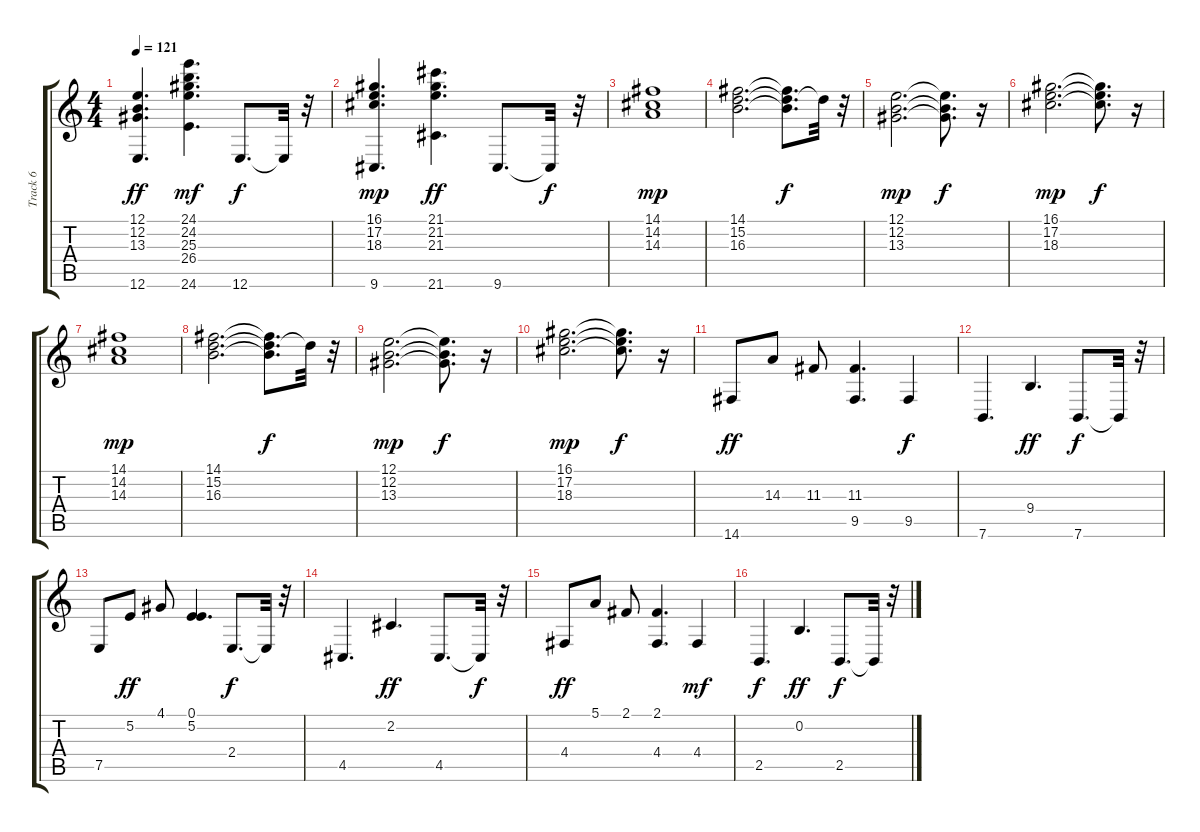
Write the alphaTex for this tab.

\track ("Track 6" "Track 6") {instrument electricpiano1}
\staff {score tabs}
\tuning (E4 B3 G3 D3 A2 E2) {hide}
\ts (4 4)
\tempo 121
\clef g2
\ks c
(12.1 12.2 13.3 12.6).4{d dy ff} (24.1 24.2 25.3 26.4 24.6).4{d dy mf} 12.6.8{d dy f} 12.6{t}.32 r.32 |
(16.1 17.2 18.3 9.6).4{d dy mp} (21.1 21.2 21.3 21.6).4{d dy ff} 9.6.8{d} 9.6{t}.32{dy f} r.32 |
(14.1 14.2 14.3).1{dy mp} |
(14.1 15.2 16.3).2{d} (14.1{t} 15.2{t} 16.3{t}).8{d dy f} 15.2{t}.32 r.32 |
(12.1 12.2 13.3).2{d dy mp} (12.1{t} 12.2{t} 13.3{t}).8{d dy f} r.16 |
(16.1 17.2 18.3).2{d dy mp} (16.1{t} 17.2{t} 18.3{t}).8{d dy f} r.16 |
(14.1 14.2 14.3).1{dy mp} |
(14.1 15.2 16.3).2{d} (14.1{t} 15.2{t} 16.3{t}).8{d dy f} 15.2{t}.32 r.32 |
(12.1 12.2 13.3).2{d dy mp} (12.1{t} 12.2{t} 13.3{t}).8{d dy f} r.16 |
(16.1 17.2 18.3).2{d dy mp} (16.1{t} 17.2{t} 18.3{t}).8{d dy f} r.16 |
14.6.8{dy ff} 14.3.8 11.3.8 (11.3 9.5).4{d} 9.5.4{dy f} |
7.6.4{d} 9.4.4{d dy ff} 7.6.8{d dy f} 7.6{t}.32 r.32 |
7.5.8 5.2.8{dy ff} 4.1.8 (0.1 5.2).4{d} 2.4.8{d dy f} 2.4{t}.32 r.32 |
4.5.4{d} 2.2.4{d dy ff} 4.5.8{d} 4.5{t}.32{dy f} r.32 |
4.4.8{dy ff} 5.1.8 2.1.8 (2.1 4.4).4{d} 4.4.4{dy mf} |
2.5.4{d dy f} 0.2.4{d dy ff} 2.5.8{d dy f} 2.5{t}.32 r.32
